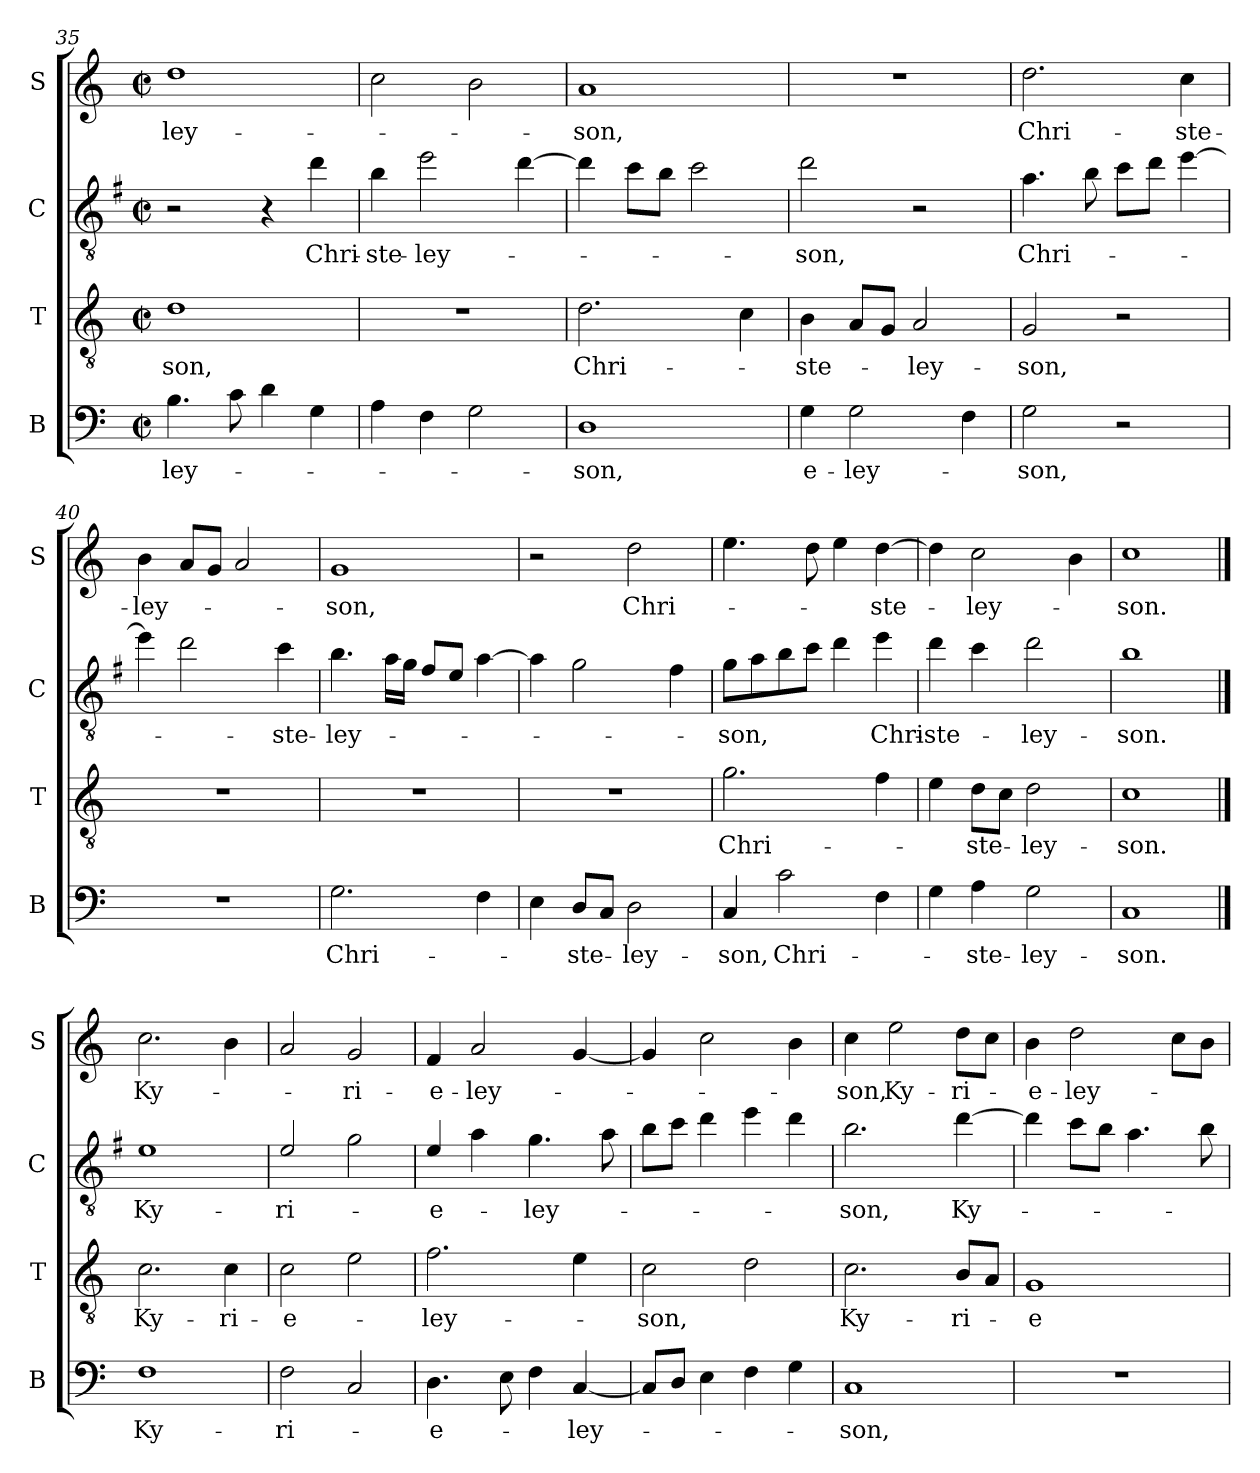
**kern	**text	**kern	**text	**kern	**text	**kern	**text
*part4	*part4	*part3	*part3	*part2	*part2	*part1	*part1
*staff4	*staff4	*staff3	*staff3	*staff2	*staff2	*staff1	*staff1
*I"B	*	*I"T	*	*I"C	*	*I"S	*
*I'B	*	*I'T	*	*I'C	*	*I'S	*
*clefF4	*	*clefGv2	*	*clefGv2	*	*clefG2	*
*	*	*	*	*ITrd4c7	*	*	*
*k[]	*	*k[]	*	*k[]	*	*k[]	*
*M2/2	*	*M2/2	*	*M2/2	*	*M2/2	*
*met(c|)	*	*met(c|)	*	*met(c|)	*	*met(c|)	*
=35	=35	=35	=35	=35	=35	=35	=35
!	!LO:LY:b	!	!LO:LY:b	!	!	!	!LO:LY:b
4.B\	-ley-	1d	-son,	2r	.	1dd	-ley-
8c\	.	.	.	.	.	.	.
4d\	.	.	.	4r	.	.	.
!	!	!	!	!	!LO:LY:b	!	!
4G\	.	.	.	4g\	Chri-	.	.
=36	=36	=36	=36	=36	=36	=36	=36
!	!	!	!	!	!LO:LY:b	!	!
4A\	.	1r	.	4e\	-ste-	2cc\	.
!	!	!	!	!	!LO:LY:b	!	!
4F\	.	.	.	2a\	-ley-	.	.
2G\	.	.	.	.	.	2b\	.
.	.	.	.	[4g\	.	.	.
!!LO:PB:g=z
=37	=37	=37	=37	=37	=37	=37	=37
!	!LO:LY:b	!	!LO:LY:b	!	!	!	!LO:LY:b
1D	-son,	2.d\	Chri-	4g\]	.	1a	-son,
.	.	.	.	8f\L	.	.	.
.	.	.	.	8e\J	.	.	.
.	.	.	.	2f\	.	.	.
.	.	4c\	.	.	.	.	.
=38	=38	=38	=38	=38	=38	=38	=38
!	!LO:LY:b	!	!LO:LY:b	!	!LO:LY:b	!	!
4G\	e-	4B\	-ste-	2g\	-son,	1r	.
!	!LO:LY:b	!	!	!	!	!	!
2G\	-ley-	8A/L	.	.	.	.	.
.	.	8G/J	.	.	.	.	.
!	!	!	!LO:LY:b	!	!	!	!
.	.	2A/	-ley-	2r	.	.	.
4F\	.	.	.	.	.	.	.
=39	=39	=39	=39	=39	=39	=39	=39
!	!LO:LY:b	!	!LO:LY:b	!	!LO:LY:b	!	!LO:LY:b
2G\	-son,	2G/	-son,	4.d\	Chri-	2.dd\	Chri-
.	.	.	.	8e\	.	.	.
2r	.	2r	.	8f\L	.	.	.
.	.	.	.	8g\J	.	.	.
!	!	!	!	!	!	!	!LO:LY:b
.	.	.	.	[4a\	.	4cc\	-ste-
=40	=40	=40	=40	=40	=40	=40	=40
!	!	!	!	!	!	!	!LO:LY:b
1r	.	1r	.	4a\]	.	4b\	-ley-
.	.	.	.	2g\	.	8a/L	.
.	.	.	.	.	.	8g/J	.
.	.	.	.	.	.	2a/	.
!	!	!	!	!	!LO:LY:b	!	!
.	.	.	.	4f\	-ste-	.	.
=41	=41	=41	=41	=41	=41	=41	=41
!	!LO:LY:b	!	!	!	!LO:LY:b	!	!LO:LY:b
2.G\	Chri-	1r	.	4.e\	-ley-	1g	-son,
.	.	.	.	16d\LL	.	.	.
.	.	.	.	16c\JJ	.	.	.
.	.	.	.	8B/L	.	.	.
.	.	.	.	8A/J	.	.	.
4F\	.	.	.	[4d\	.	.	.
=42	=42	=42	=42	=42	=42	=42	=42
4E\	.	1r	.	4d\]	.	2r	.
!	!LO:LY:b	!	!	!	!	!	!
8D/L	-ste-	.	.	2c\	.	.	.
8C/J	.	.	.	.	.	.	.
!	!LO:LY:b	!	!	!	!	!	!LO:LY:b
2D\	-ley-	.	.	.	.	2dd\	Chri-
.	.	.	.	4B\	.	.	.
!!LO:LB:g=z
=43	=43	=43	=43	=43	=43	=43	=43
!	!LO:LY:b	!	!LO:LY:b	!	!LO:LY:b	!	!
4C/	-son,	2.g\	Chri-	8c\L	-son,	4.ee\	.
.	.	.	.	8d\	.	.	.
!	!LO:LY:b	!	!	!	!	!	!
2c\	Chri-	.	.	8e\	.	.	.
.	.	.	.	8f\J	.	8dd\	.
.	.	.	.	4g\	.	4ee\	.
!	!	!	!	!	!LO:LY:b	!	!LO:LY:b
4F\	.	4f\	.	4a\	Chri-	[4dd\	-ste-
=44	=44	=44	=44	=44	=44	=44	=44
*	*	*	*	*	*	*MM92	*
!	!	!	!	!	!LO:LY:b	!	!
4G\	.	4e\	.	4g\	-ste-	4dd\]	.
!	!LO:LY:b	!	!LO:LY:b	!	!	!	!LO:LY:b
4A\	-ste-	8d\L	-ste-	4f\	.	2cc\	-ley-
.	.	8c\J	.	.	.	.	.
!	!LO:LY:b	!	!LO:LY:b	!	!LO:LY:b	!	!
2G\	-ley-	2d\	-ley-	2g\	-ley-	.	.
.	.	.	.	.	.	4b\	.
=45	=45	=45	=45	=45	=45	=45	=45
!	!LO:LY:b	!	!LO:LY:b	!	!LO:LY:b	!	!LO:LY:b
1C	-son.	1c	-son.	1e	-son.	1cc	-son.
==46	==46	==46	==46	==46	==46	==46	==46
*	*	*	*	*	*	*MM104	*
!	!LO:LY:b	!	!LO:LY:b	!	!LO:LY:b	!	!LO:LY:b
1F	Ky-	2.c\	Ky-	1A	Ky-	2.cc\	Ky-
!	!	!	!LO:LY:b	!	!	!	!
.	.	4c\	-ri-	.	.	4b\	.
=47	=47	=47	=47	=47	=47	=47	=47
!	!LO:LY:b	!	!LO:LY:b	!	!LO:LY:b	!	!
2F\	-ri-	2c\	-e-	2A/	-ri-	2a/	.
!	!	!	!	!	!	!	!LO:LY:b
2C/	.	2e\	.	2c\	.	2g/	-ri-
=48	=48	=48	=48	=48	=48	=48	=48
!	!LO:LY:b	!	!LO:LY:b	!	!LO:LY:b	!	!LO:LY:b
4.D\	-e-	2.f\	-ley-	4A/	-e-	4f/	-e-
!	!	!	!	!	!	!	!LO:LY:b
.	.	.	.	4d\	.	2a/	-ley-
8E\	.	.	.	.	.	.	.
!	!	!	!	!	!LO:LY:b	!	!
4F\	.	.	.	4.c\	-ley-	.	.
!	!LO:LY:b	!	!	!	!	!	!
[4C/	-ley-	4e\	.	.	.	[4g/	.
.	.	.	.	8d\	.	.	.
=49	=49	=49	=49	=49	=49	=49	=49
!	!	!	!LO:LY:b	!	!	!	!
8C/L]	.	2c\	-son,	8e\L	.	4g/]	.
8D/J	.	.	.	8f\J	.	.	.
4E\	.	.	.	4g\	.	2cc\	.
4F\	.	2d\	.	4a\	.	.	.
4G\	.	.	.	4g\	.	4b\	.
!!LO:LB:g=z
=50	=50	=50	=50	=50	=50	=50	=50
!	!LO:LY:b	!	!LO:LY:b	!	!LO:LY:b	!	!LO:LY:b
1C	-son,	2.c\	Ky-	2.e\	-son,	4cc\	-son,
!	!	!	!	!	!	!	!LO:LY:b
.	.	.	.	.	.	2ee\	Ky-
!	!	!	!LO:LY:b	!	!LO:LY:b	!	!LO:LY:b
.	.	8B/L	-ri-	[4g\	Ky-	8dd\L	-ri-
.	.	8A/J	.	.	.	8cc\J	.
=51	=51	=51	=51	=51	=51	=51	=51
!	!	!	!LO:LY:b	!	!	!	!LO:LY:b
1r	.	1G	-e-	4g\]	.	4b\	-e-
!	!	!	!	!	!	!	!LO:LY:b
.	.	.	.	8f\L	.	2dd\	-ley-
.	.	.	.	8e\J	.	.	.
.	.	.	.	4.d\	.	.	.
.	.	.	.	.	.	8cc\L	.
.	.	.	.	8e\	.	8b\J	.
=	=	=	=	=	=	=	=
*-	*-	*-	*-	*-	*-	*-	*-
